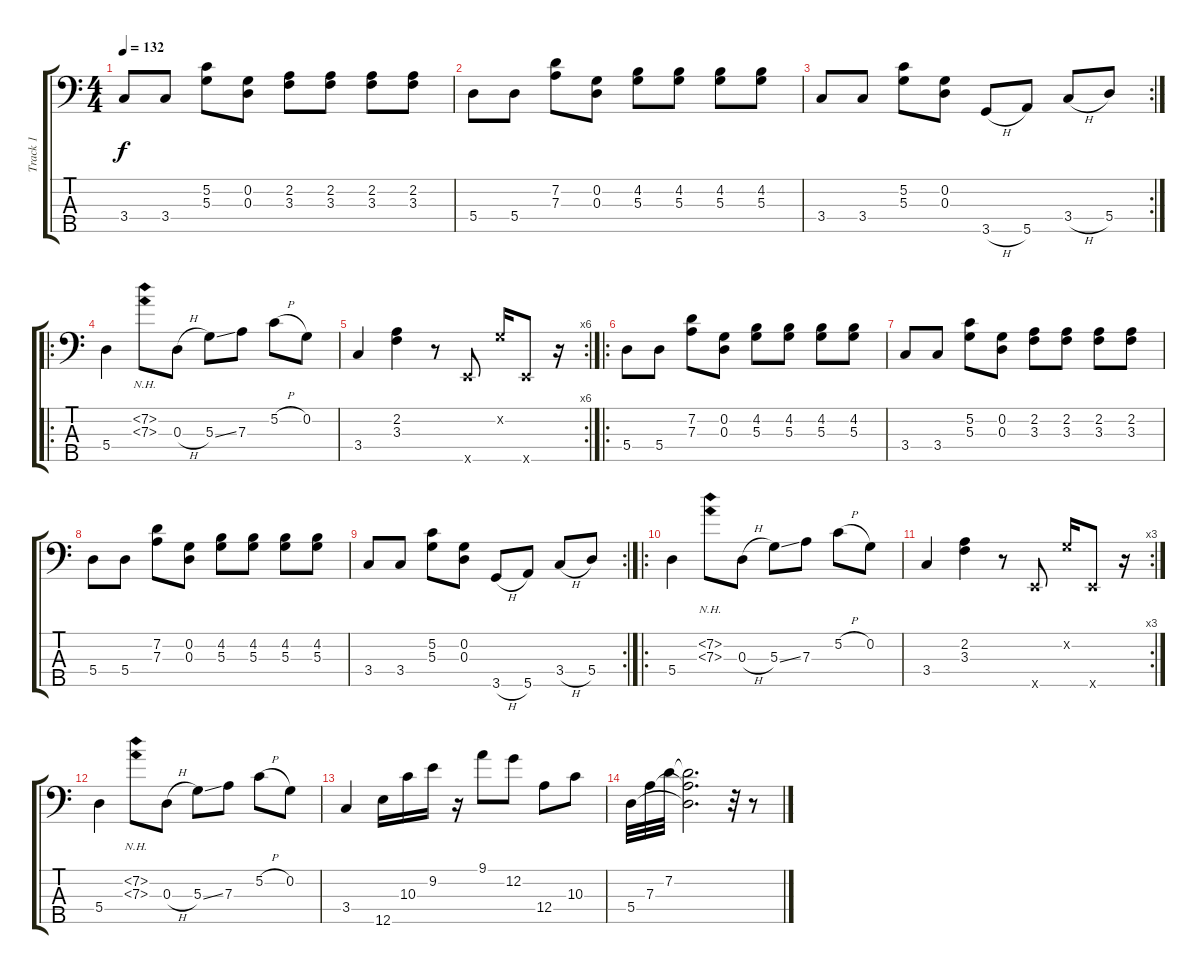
\track ("Track 1" "Track 1") {instrument slapbass1}
\staff {score tabs}
\tuning (C3 G2 D2 A1 E1) {hide}
\ts (4 4)
\tempo 132
\clef f4
\ks c
3.4.8{dy f} 3.4.8 (5.2 5.3).8 (0.2 0.3).8 (2.2 3.3).8 (2.2 3.3).8 (2.2 3.3).8 (2.2 3.3).8 |
5.4.8 5.4.8 (7.2 7.3).8 (0.2 0.3).8 (4.2 5.3).8 (4.2 5.3).8 (4.2 5.3).8 (4.2 5.3).8 |
\rc 2
3.4.8 3.4.8 (5.2 5.3).8 (0.2 0.3).8 3.5{h}.8 5.5.8 3.4{h}.8 5.4.8 |
\ro
5.4.4 (7.2{nh} 7.3{nh}).8 0.3{h}.8 5.3{ss}.8 7.3.8 5.2{h}.8 0.2.8 |
\rc 6
3.4.4 (2.2 3.3).4 r.8 0.5{x}.8 0.2{x}.16 0.5{x}.8 r.16 |
\ro
5.4.8 5.4.8 (7.2 7.3).8 (0.2 0.3).8 (4.2 5.3).8 (4.2 5.3).8 (4.2 5.3).8 (4.2 5.3).8 |
3.4.8 3.4.8 (5.2 5.3).8 (0.2 0.3).8 (2.2 3.3).8 (2.2 3.3).8 (2.2 3.3).8 (2.2 3.3).8 |
5.4.8 5.4.8 (7.2 7.3).8 (0.2 0.3).8 (4.2 5.3).8 (4.2 5.3).8 (4.2 5.3).8 (4.2 5.3).8 |
\rc 2
3.4.8 3.4.8 (5.2 5.3).8 (0.2 0.3).8 3.5{h}.8 5.5.8 3.4{h}.8 5.4.8 |
\ro
5.4.4 (7.2{nh} 7.3{nh}).8 0.3{h}.8 5.3{ss}.8 7.3.8 5.2{h}.8 0.2.8 |
\rc 3
3.4.4 (2.2 3.3).4 r.8 0.5{x}.8 0.2{x}.16 0.5{x}.8 r.16 |
5.4.4 (7.2{nh} 7.3{nh}).8 0.3{h}.8 5.3{ss}.8 7.3.8 5.2{h}.8 0.2.8 |
3.4.4 12.5.16 10.3.16 9.2.16 r.16 9.1.8 12.2.8 12.4.8 10.3.8 |
5.4.32 7.3.32 7.2.32 (7.2{t} 7.3{t} 5.4{t}).2{d} r.32 r.8
